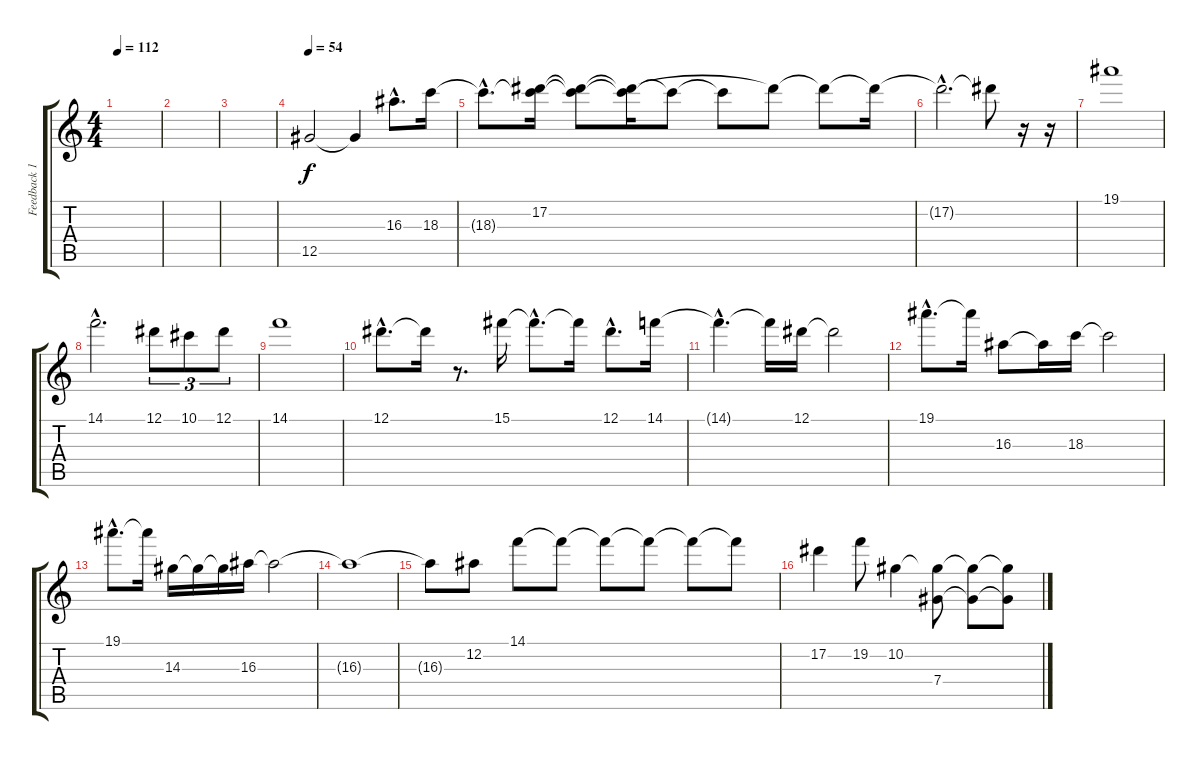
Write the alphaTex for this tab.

\track ("Feedback 1" "Feedback 1") {instrument distortionguitar}
\staff {score tabs}
\tuning (Eb4 Bb3 Gb3 Db3 Ab2 Db2) {hide}
\ts (4 4)
\tempo 112
\clef g2
\ks c
|
|
|
\tempo 54
12.5.2{volume 16} 12.5{t}.4 16.3{hac}.8{d} 18.3.16 |
18.3{hac t}.8{d} (17.2 18.3{t}).16 (17.2{t} 18.3{t}).8 (17.2{t} 18.3{t}).16 18.3{t}.8 18.3{t}.8 17.2{t}.8 17.2{t}.8 17.2{t}.16 |
17.2{hac t}.2{d} 17.2{t}.8 r.16 r.16 |
19.1.1 |
14.1{hac}.2{d} 12.1.8{tu (3 2)} 10.1.8{tu (3 2)} 12.1.8{tu (3 2)} |
14.1.1 |
12.1{hac}.8{d} 12.1{t}.16 r.8{d} 15.1.16 15.1{hac t}.8{d} 15.1{t}.16 12.1{hac}.8{d} 14.1.16 |
14.1{hac t}.4{d} 14.1{t}.16 12.1.16 12.1{t}.2 |
19.1{hac}.8{d} 19.1{t}.16 16.3.8 16.3{t}.16 18.3.16 18.3{t}.2 |
19.1{hac}.8{d} 19.1{t}.16 14.3.16 14.3{t}.16 14.3{t}.16 16.3.16 16.3{t}.2 |
16.3{t}.1 |
16.3{t}.8 12.2.8 14.1.8 14.1{t}.8 14.1{t}.8 14.1{t}.8 14.1{t}.8 14.1{t}.8 |
17.2.4 19.2.8 10.2.4 (10.2{t} 7.4).8 (10.2{t} 7.4{t}).8 (10.2{t} 7.4{t}).8
